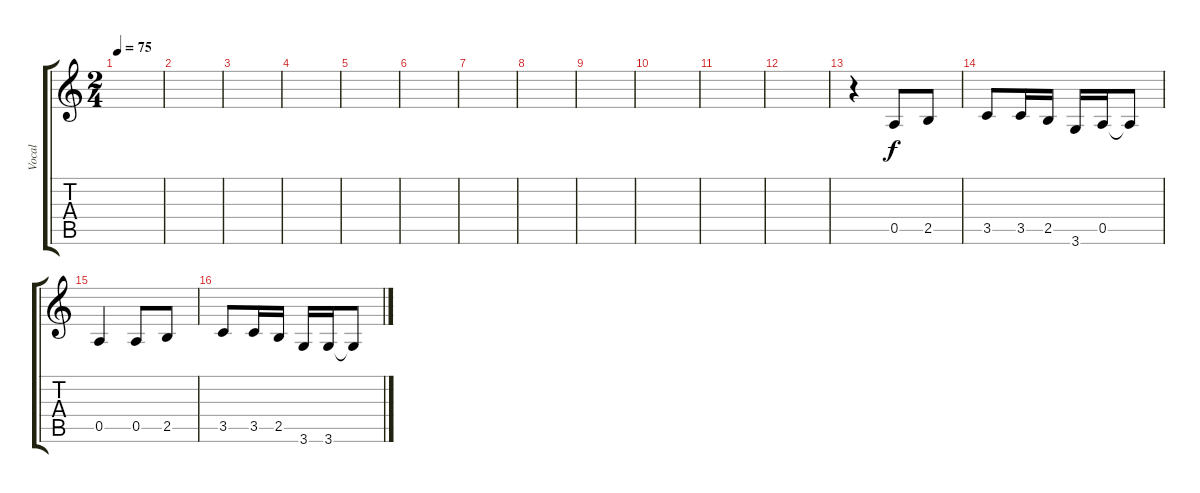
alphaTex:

\track ("Vocal" "Vocal") {instrument electricguitarjazz}
\staff {score tabs}
\tuning (E4 B3 G3 D3 A2 E2) {hide}
\ts (2 4)
\tempo 75
\clef g2
\ks c
|
|
|
|
|
|
|
|
|
|
|
|
r.4 0.5.8 2.5.8 |
3.5.8 3.5.16 2.5.16 3.6.16 0.5.16 0.5{t}.8 |
0.5.4 0.5.8 2.5.8 |
3.5.8 3.5.16 2.5.16 3.6.16 3.6.16 3.6{t}.8
